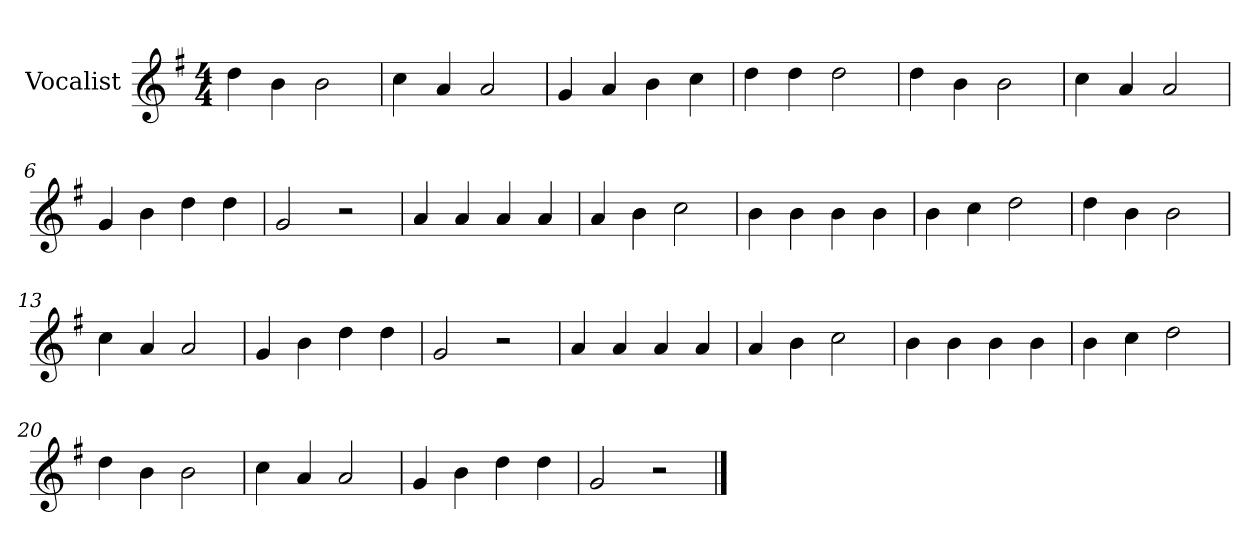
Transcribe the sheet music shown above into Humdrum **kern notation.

**kern
*part1
*staff1
*I"Vocalist
*k[f#]
*G:
*M4/4
=
4dd
4b
2b
=1
4cc
4a
2a
=2
4g
4a
4b
4cc
=3
4dd
4dd
2dd
=4
4dd
4b
2b
=5
4cc
4a
2a
=6
4g
4b
4dd
4dd
=7
2g
2r
=8
4a
4a
4a
4a
=9
4a
4b
2cc
=10
4b
4b
4b
4b
=11
4b
4cc
2dd
=12
4dd
4b
2b
=13
4cc
4a
2a
=14
4g
4b
4dd
4dd
=15
2g
2r
=16
4a
4a
4a
4a
=17
4a
4b
2cc
=18
4b
4b
4b
4b
=19
4b
4cc
2dd
=20
4dd
4b
2b
=21
4cc
4a
2a
=22
4g
4b
4dd
4dd
=23
2g
2r
==
*-
